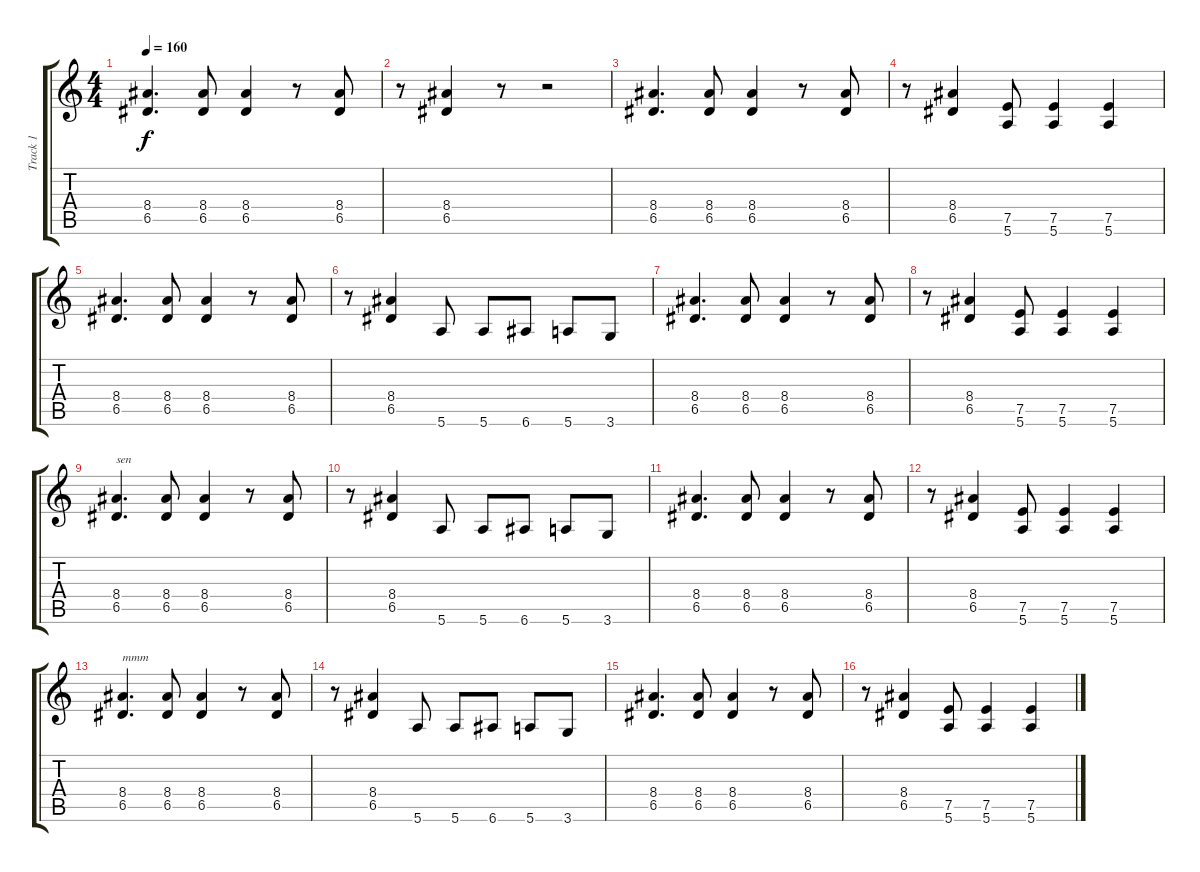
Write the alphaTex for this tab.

\track ("Track 1" "Track 1") {instrument distortionguitar}
\staff {score tabs}
\tuning (E4 B3 G3 D3 A2 E2) {hide}
\ts (4 4)
\tempo 160
\clef g2
\ks c
(8.4 6.5).4{d dy f instrument distortionguitar} (8.4 6.5).8 (8.4 6.5).4 r.8 (8.4 6.5).8 |
r.8 (8.4 6.5).4 r.8 r.2 |
(8.4 6.5).4{d} (8.4 6.5).8 (8.4 6.5).4 r.8 (8.4 6.5).8 |
r.8 (8.4 6.5).4 (7.5 5.6).8 (7.5 5.6).4 (7.5 5.6).4 |
(8.4 6.5).4{d} (8.4 6.5).8 (8.4 6.5).4 r.8 (8.4 6.5).8 |
r.8 (8.4 6.5).4 5.6.8 5.6.8 6.6.8 5.6.8 3.6.8 |
(8.4 6.5).4{d} (8.4 6.5).8 (8.4 6.5).4 r.8 (8.4 6.5).8 |
r.8 (8.4 6.5).4 (7.5 5.6).8 (7.5 5.6).4 (7.5 5.6).4 |
(8.4 6.5).4{d txt "sen"} (8.4 6.5).8 (8.4 6.5).4 r.8 (8.4 6.5).8 |
r.8 (8.4 6.5).4 5.6.8 5.6.8 6.6.8 5.6.8 3.6.8 |
(8.4 6.5).4{d} (8.4 6.5).8 (8.4 6.5).4 r.8 (8.4 6.5).8 |
r.8 (8.4 6.5).4 (7.5 5.6).8 (7.5 5.6).4 (7.5 5.6).4 |
(8.4 6.5).4{d txt "mmm"} (8.4 6.5).8 (8.4 6.5).4 r.8 (8.4 6.5).8 |
r.8 (8.4 6.5).4 5.6.8 5.6.8 6.6.8 5.6.8 3.6.8 |
(8.4 6.5).4{d} (8.4 6.5).8 (8.4 6.5).4 r.8 (8.4 6.5).8 |
r.8 (8.4 6.5).4 (7.5 5.6).8 (7.5 5.6).4 (7.5 5.6).4
